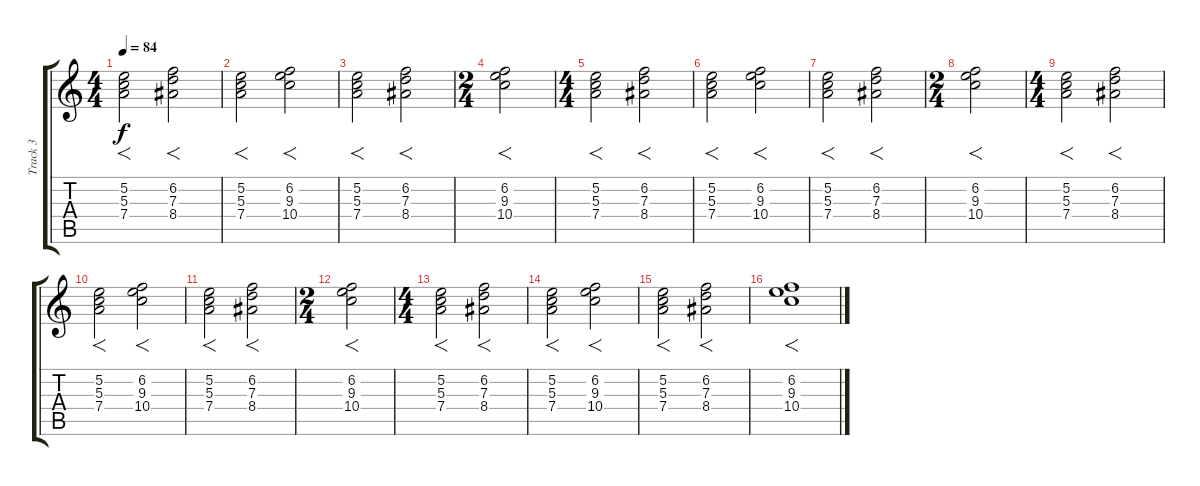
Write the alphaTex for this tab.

\track ("Track 3" "Track 3") {instrument overdrivenguitar}
\staff {score tabs}
\tuning (E4 B3 G3 D3 A2 E2) {hide}
\ts (4 4)
\tempo 84
\clef g2
\ks c
(5.2 5.3 7.4).2{f dy f} (6.2 7.3 8.4).2{f} |
(5.2 5.3 7.4).2{f} (6.2 9.3 10.4).2{f} |
(5.2 5.3 7.4).2{f} (6.2 7.3 8.4).2{f} |
\ts (2 4)
(6.2 9.3 10.4).2{f} |
\ts (4 4)
(5.2 5.3 7.4).2{f} (6.2 7.3 8.4).2{f} |
(5.2 5.3 7.4).2{f} (6.2 9.3 10.4).2{f} |
(5.2 5.3 7.4).2{f} (6.2 7.3 8.4).2{f} |
\ts (2 4)
(6.2 9.3 10.4).2{f} |
\ts (4 4)
(5.2 5.3 7.4).2{f} (6.2 7.3 8.4).2{f} |
(5.2 5.3 7.4).2{f} (6.2 9.3 10.4).2{f} |
(5.2 5.3 7.4).2{f} (6.2 7.3 8.4).2{f} |
\ts (2 4)
(6.2 9.3 10.4).2{f} |
\ts (4 4)
(5.2 5.3 7.4).2{f} (6.2 7.3 8.4).2{f} |
(5.2 5.3 7.4).2{f} (6.2 9.3 10.4).2{f} |
(5.2 5.3 7.4).2{f} (6.2 7.3 8.4).2{f} |
(6.2 9.3 10.4).1{f}
